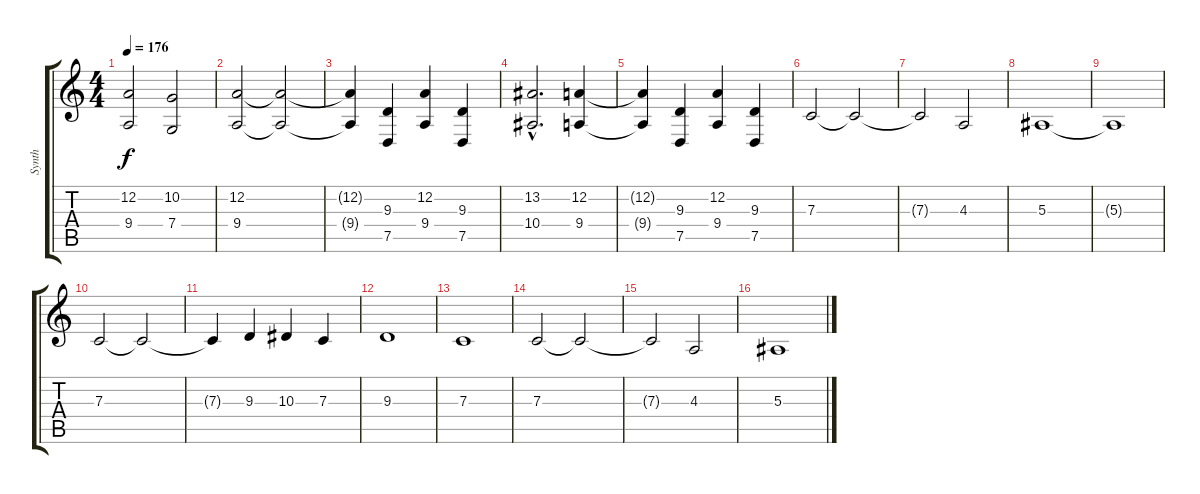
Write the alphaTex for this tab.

\track ("Synth" "Synth") {instrument synthstrings2}
\staff {score tabs}
\tuning (D4 A3 F3 C3 G2 D2) {hide}
\ts (4 4)
\tempo 176
\clef g2
\ks c
(12.2{t} 9.4{t}).2{dy f} (10.2 7.4).2 |
(12.2 9.4).2 (12.2{t} 9.4{t}).2 |
(12.2{t} 9.4{t}).4 (9.3 7.5).4 (12.2 9.4).4 (9.3 7.5).4 |
(13.2{hac} 10.4{hac}).2{d} (12.2 9.4).4 |
(12.2{t} 9.4{t}).4 (9.3 7.5).4 (12.2 9.4).4 (9.3 7.5).4 |
7.3.2 7.3{t}.2 |
7.3{t}.2 4.3.2 |
5.3.1 |
5.3{t}.1 |
7.3.2 7.3{t}.2 |
7.3{t}.4 9.3.4 10.3.4 7.3.4 |
9.3.1 |
7.3.1 |
7.3.2 7.3{t}.2 |
7.3{t}.2 4.3.2 |
5.3.1
